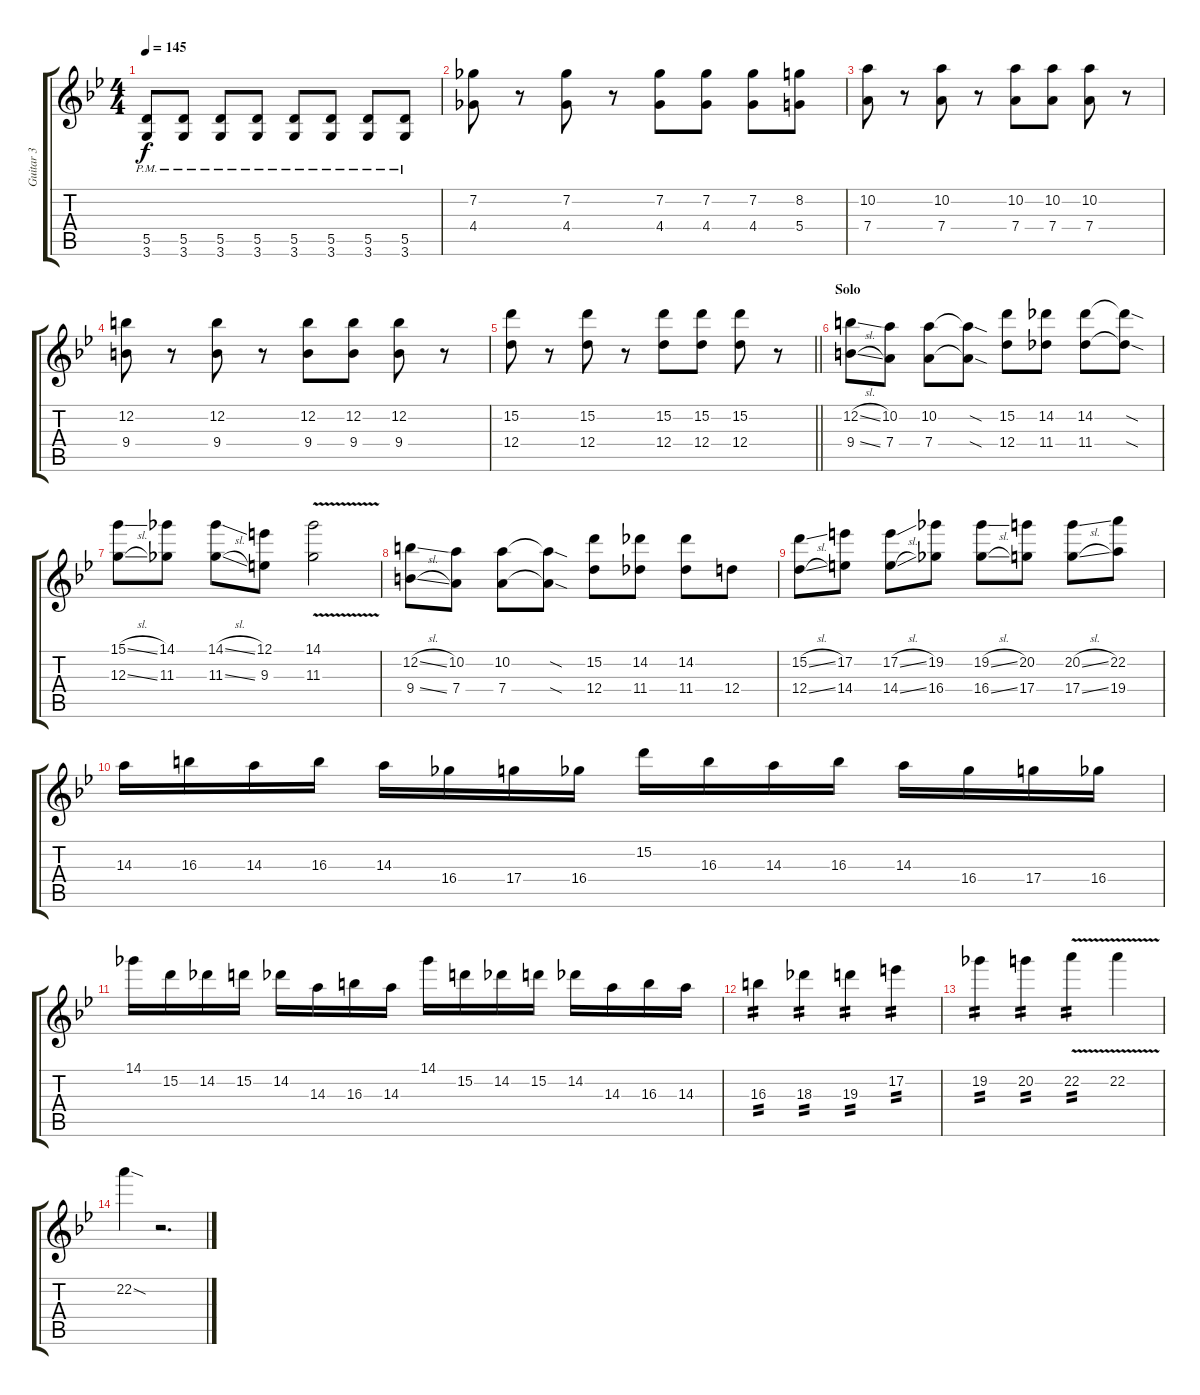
\track ("Guitar 3" "Guitar 3") {instrument overdrivenguitar}
\staff {score tabs}
\tuning (E4 B3 G3 D3 A2 E2) {hide}
\ts (4 4)
\tempo 145
\clef g2
\ks bb
(5.5{pm} 3.6{pm}).8{dy f} (5.5{pm} 3.6{pm}).8 (5.5{pm} 3.6{pm}).8 (5.5{pm} 3.6{pm}).8 (5.5{pm} 3.6{pm}).8 (5.5{pm} 3.6{pm}).8 (5.5{pm} 3.6{pm}).8 (5.5{pm} 3.6{pm}).8 |
(7.2 4.4).8 r.8 (7.2 4.4).8 r.8 (7.2 4.4).8 (7.2 4.4).8 (7.2 4.4).8 (8.2 5.4).8 |
(10.2 7.4).8 r.8 (10.2 7.4).8 r.8 (10.2 7.4).8 (10.2 7.4).8 (10.2 7.4).8 r.8 |
(12.2 9.4).8 r.8 (12.2 9.4).8 r.8 (12.2 9.4).8 (12.2 9.4).8 (12.2 9.4).8 r.8 |
\barLineRight lightlight
(15.2 12.4).8 r.8 (15.2 12.4).8 r.8 (15.2 12.4).8 (15.2 12.4).8 (15.2 12.4).8 r.8 |
\section ("" "Solo")
(12.2{sl} 9.4{sl}).8 (10.2 7.4).8 (10.2 7.4).8 (10.2{sod t} 7.4{sod t}).8 (15.2 12.4).8 (14.2 11.4).8 (14.2 11.4).8 (14.2{sod t} 11.4{sod t}).8 |
(15.1{sl} 12.3{sl}).8 (14.1 11.3).8 (14.1{sl} 11.3{sl}).8 (12.1 9.3).8 (14.1{v} 11.3{v}).2 |
(12.2{sl} 9.4{sl}).8 (10.2 7.4).8 (10.2 7.4).8 (10.2{sod t} 7.4{sod t}).8 (15.2 12.4).8 (14.2 11.4).8 (14.2 11.4).8 12.4.8 |
(15.2{sl} 12.4{sl}).8 (17.2 14.4).8 (17.2{sl} 14.4{sl}).8 (19.2 16.4).8 (19.2{sl} 16.4{sl}).8 (20.2 17.4).8 (20.2{sl} 17.4{sl}).8 (22.2 19.4).8 |
14.3.16 16.3.16 14.3.16 16.3.16 14.3.16 16.4.16 17.4.16 16.4.16 15.2.16 16.3.16 14.3.16 16.3.16 14.3.16 16.4.16 17.4.16 16.4.16 |
14.1.16 15.2.16 14.2.16 15.2.16 14.2.16 14.3.16 16.3.16 14.3.16 14.1.16 15.2.16 14.2.16 15.2.16 14.2.16 14.3.16 16.3.16 14.3.16 |
16.3.4{tp 2} 18.3.4{tp 2} 19.3.4{tp 2} 17.2.4{tp 2} |
19.2.4{tp 2} 20.2.4{tp 2} 22.2{v}.4{tp 2} 22.2{v}.4 |
22.2{sod}.4 r.2{d}
